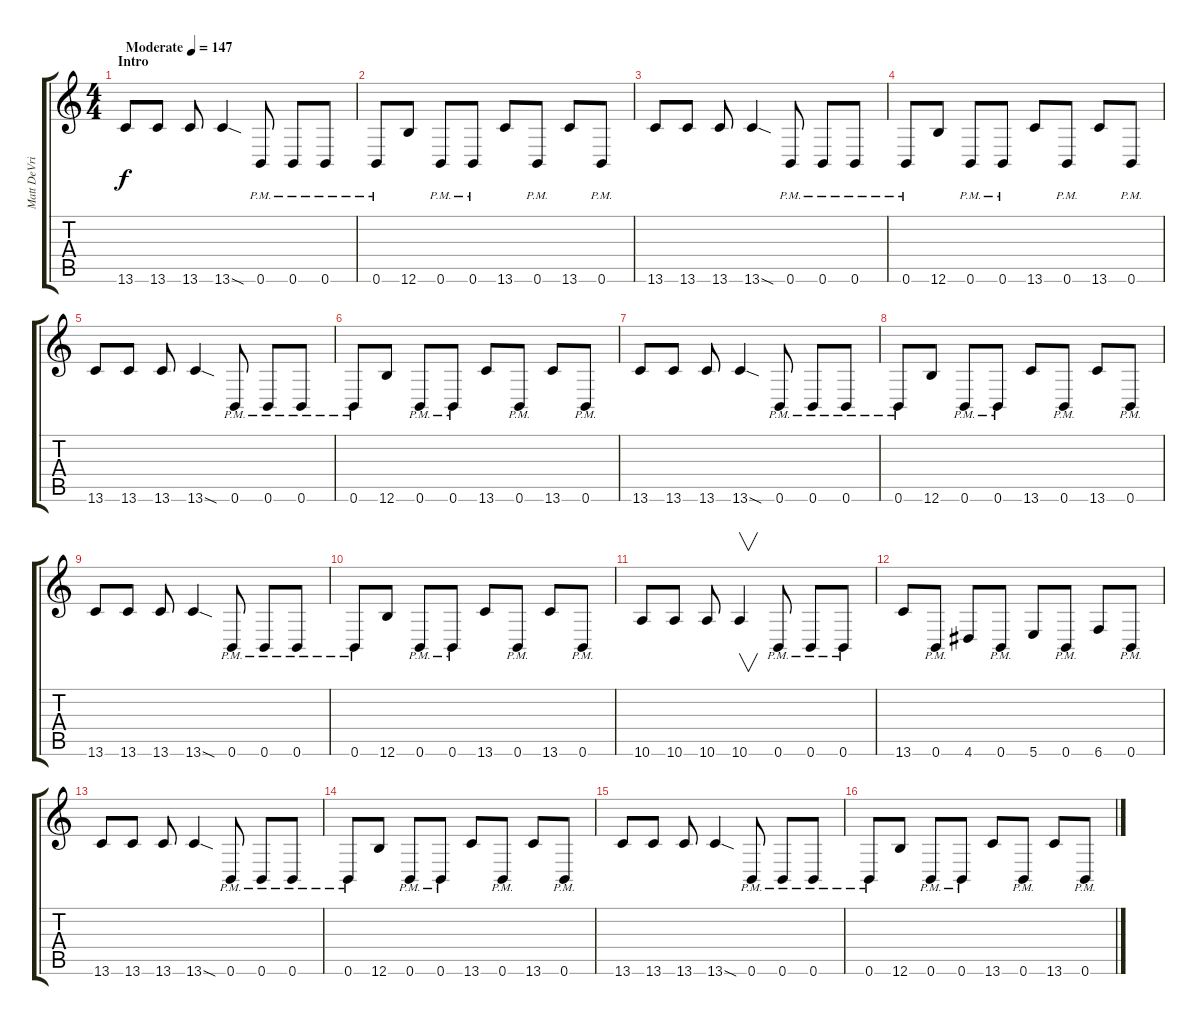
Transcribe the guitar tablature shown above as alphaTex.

\track ("Matt DeVries" "Matt DeVri") {instrument distortionguitar}
\staff {score tabs}
\tuning (Db4 Ab3 E3 B2 Gb2 B1) {hide}
\ts (4 4)
\section ("" "Intro")
\tempo (147 "Moderate")
\clef g2
\ks c
13.6.8{dy f instrument distortionguitar} 13.6.8 13.6.8 13.6{sod}.4 0.6{pm}.8 0.6{pm}.8 0.6{pm}.8 |
0.6{pm}.8 12.6.8 0.6{pm}.8 0.6{pm}.8 13.6.8 0.6{pm}.8 13.6.8 0.6{pm}.8 |
13.6.8 13.6.8 13.6.8 13.6{sod}.4 0.6{pm}.8 0.6{pm}.8 0.6{pm}.8 |
0.6{pm}.8 12.6.8 0.6{pm}.8 0.6{pm}.8 13.6.8 0.6{pm}.8 13.6.8 0.6{pm}.8 |
13.6.8 13.6.8 13.6.8 13.6{sod}.4 0.6{pm}.8 0.6{pm}.8 0.6{pm}.8 |
0.6{pm}.8 12.6.8 0.6{pm}.8 0.6{pm}.8 13.6.8 0.6{pm}.8 13.6.8 0.6{pm}.8 |
13.6.8 13.6.8 13.6.8 13.6{sod}.4 0.6{pm}.8 0.6{pm}.8 0.6{pm}.8 |
0.6{pm}.8 12.6.8 0.6{pm}.8 0.6{pm}.8 13.6.8 0.6{pm}.8 13.6.8 0.6{pm}.8 |
13.6.8 13.6.8 13.6.8 13.6{sod}.4 0.6{pm}.8 0.6{pm}.8 0.6{pm}.8 |
0.6{pm}.8 12.6.8 0.6{pm}.8 0.6{pm}.8 13.6.8 0.6{pm}.8 13.6.8 0.6{pm}.8 |
10.6.8 10.6.8 10.6.8 10.6.4{v} 0.6{pm}.8 0.6{pm}.8 0.6{pm}.8 |
13.6.8 0.6{pm}.8 4.6.8 0.6{pm}.8 5.6.8 0.6{pm}.8 6.6.8 0.6{pm}.8 |
13.6.8 13.6.8 13.6.8 13.6{sod}.4 0.6{pm}.8 0.6{pm}.8 0.6{pm}.8 |
0.6{pm}.8 12.6.8 0.6{pm}.8 0.6{pm}.8 13.6.8 0.6{pm}.8 13.6.8 0.6{pm}.8 |
13.6.8 13.6.8 13.6.8 13.6{sod}.4 0.6{pm}.8 0.6{pm}.8 0.6{pm}.8 |
0.6{pm}.8 12.6.8 0.6{pm}.8 0.6{pm}.8 13.6.8 0.6{pm}.8 13.6.8 0.6{pm}.8
